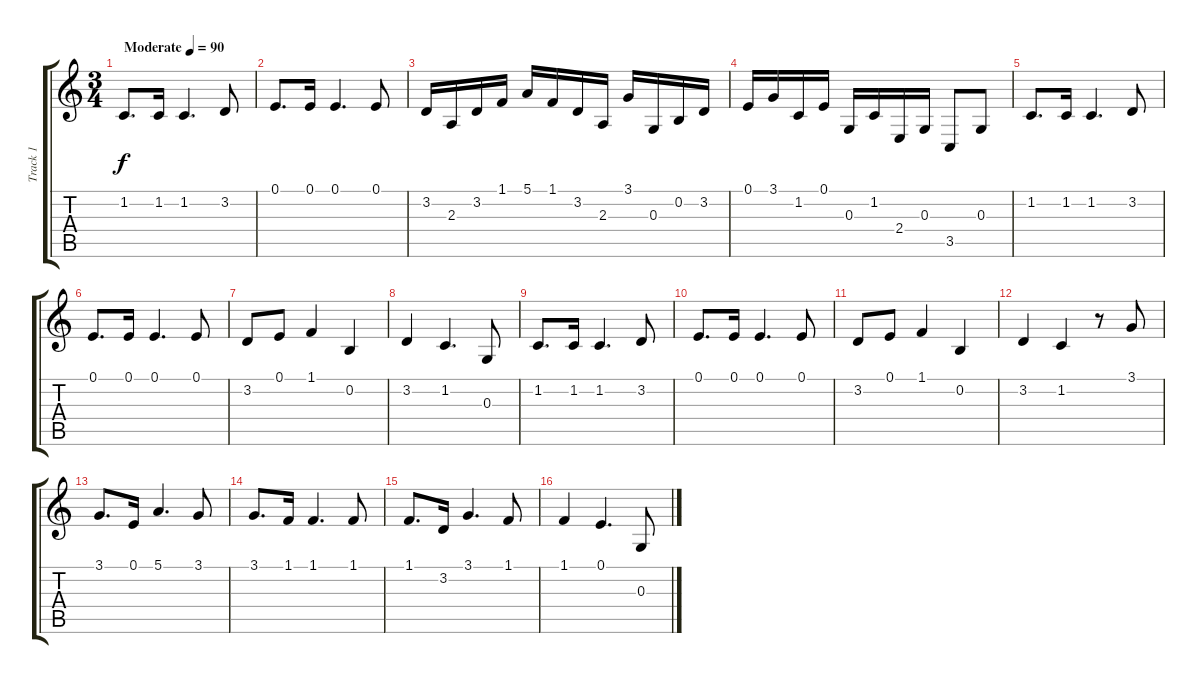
\track ("Track 1" "Track 1") {instrument orchestralharp}
\staff {score tabs}
\tuning (E4 B3 G3 D3 A2 E2) {hide}
\ts (3 4)
\tempo (90 "Moderate")
\clef g2
\ks c
1.2.8{d dy f instrument orchestralharp} 1.2.16 1.2.4{d} 3.2.8 |
0.1.8{d} 0.1.16 0.1.4{d} 0.1.8 |
3.2.16 2.3.16 3.2.16 1.1.16 5.1.16 1.1.16 3.2.16 2.3.16 3.1.16 0.3.16 0.2.16 3.2.16 |
0.1.16 3.1.16 1.2.16 0.1.16 0.3.16 1.2.16 2.4.16 0.3.16 3.5.8 0.3.8 |
1.2.8{d} 1.2.16 1.2.4{d} 3.2.8 |
0.1.8{d} 0.1.16 0.1.4{d} 0.1.8 |
3.2.8 0.1.8 1.1.4 0.2.4 |
3.2.4 1.2.4{d} 0.3.8 |
1.2.8{d} 1.2.16 1.2.4{d} 3.2.8 |
0.1.8{d} 0.1.16 0.1.4{d} 0.1.8 |
3.2.8 0.1.8 1.1.4 0.2.4 |
3.2.4 1.2.4 r.8 3.1.8 |
3.1.8{d} 0.1.16 5.1.4{d} 3.1.8 |
3.1.8{d} 1.1.16 1.1.4{d} 1.1.8 |
1.1.8{d} 3.2.16 3.1.4{d} 1.1.8 |
1.1.4 0.1.4{d} 0.3.8
